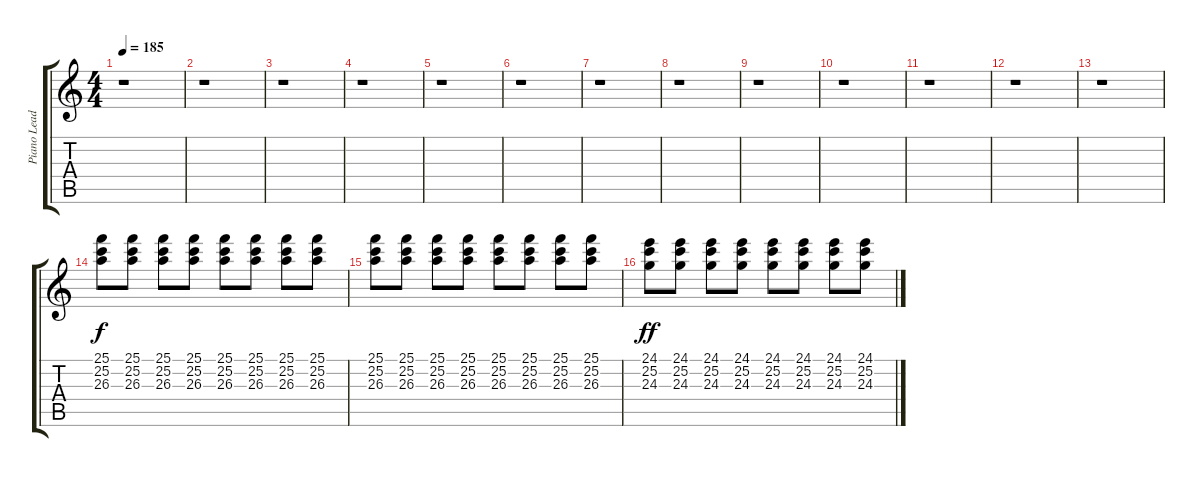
\track ("Piano Lead" "Piano Lead") {instrument acousticgrandpiano}
\staff {score tabs}
\tuning (E4 B3 G3 D3 A2 E2) {hide}
\ts (4 4)
\tempo 185
\clef g2
\ks c
r.1{dy f} |
r.1 |
r.1 |
r.1 |
r.1 |
r.1 |
r.1 |
r.1 |
r.1 |
r.1 |
r.1 |
r.1 |
r.1 |
(25.1 25.2 26.3).8 (25.1 25.2 26.3).8 (25.1 25.2 26.3).8 (25.1 25.2 26.3).8 (25.1 25.2 26.3).8 (25.1 25.2 26.3).8 (25.1 25.2 26.3).8 (25.1 25.2 26.3).8 |
(25.1 25.2 26.3).8 (25.1 25.2 26.3).8 (25.1 25.2 26.3).8 (25.1 25.2 26.3).8 (25.1 25.2 26.3).8 (25.1 25.2 26.3).8 (25.1 25.2 26.3).8 (25.1 25.2 26.3).8 |
(24.1 25.2 24.3).8{dy ff} (24.1 25.2 24.3).8 (24.1 25.2 24.3).8 (24.1 25.2 24.3).8 (24.1 25.2 24.3).8 (24.1 25.2 24.3).8 (24.1 25.2 24.3).8 (24.1 25.2 24.3).8
